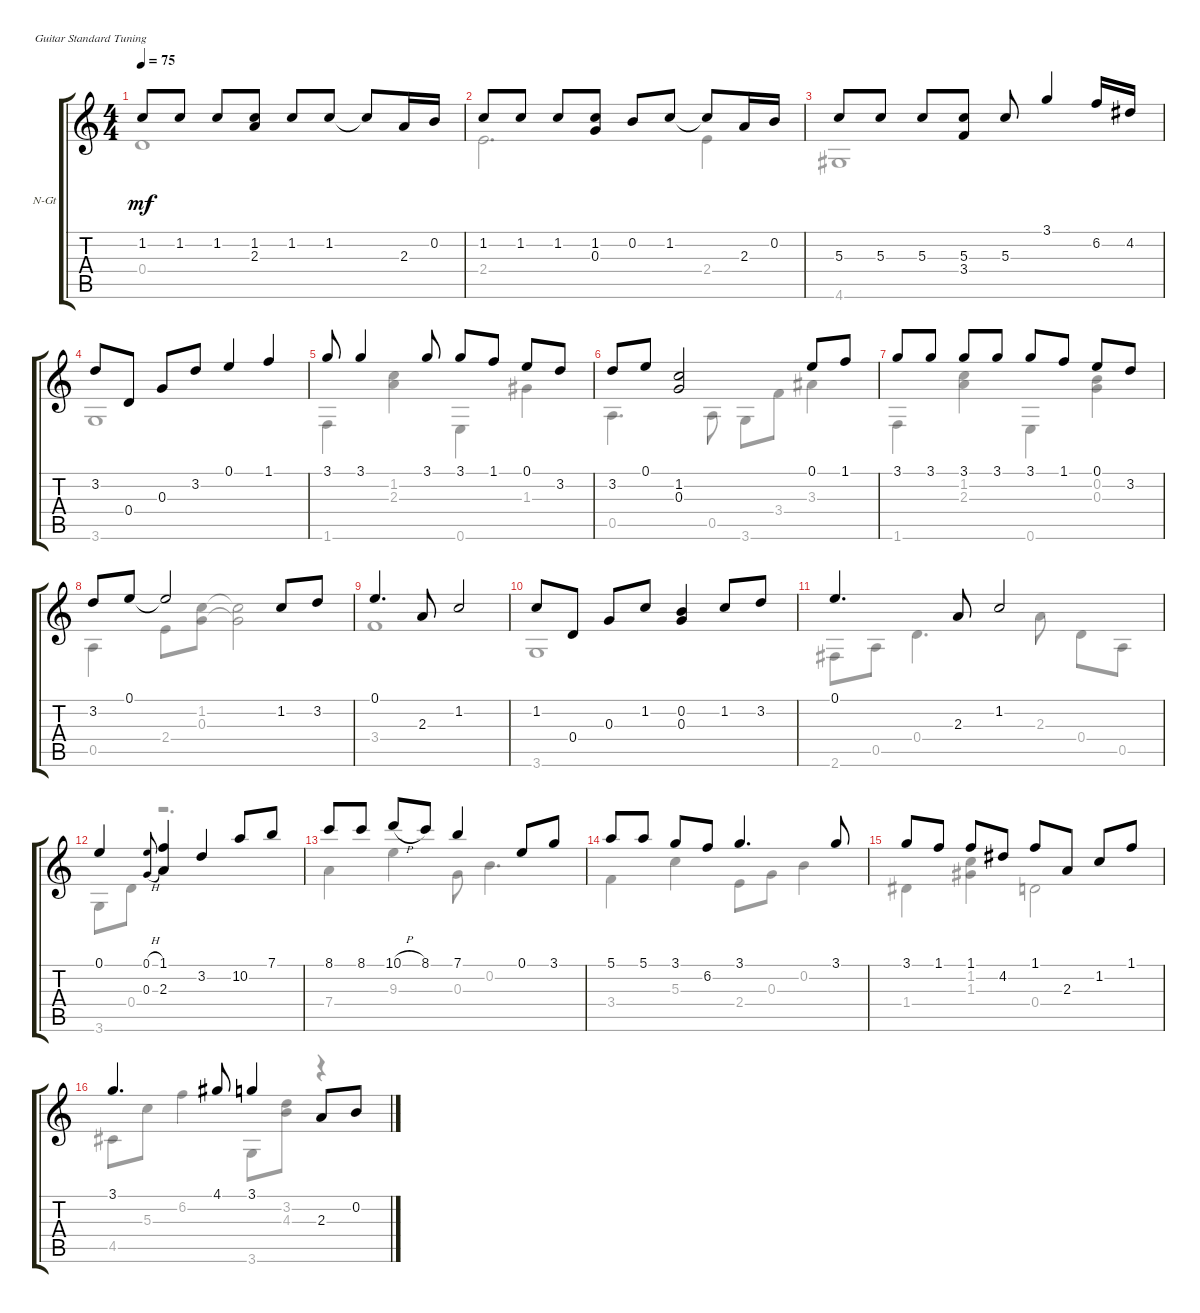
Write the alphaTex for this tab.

\defaultSystemsLayout 4
\bracketExtendMode groupsimilarinstruments
\firstSystemTrackNameOrientation horizontal
\otherSystemsTrackNameOrientation horizontal
\track ("Nylon Guitar" "N-Gt") {instrument acousticguitarnylon}
\staff {score tabs}
\tuning (E4 B3 G3 D3 A2 E2)
\voice
\ts (4 4)
\tempo 75
\clef g2
\scale
0.246533
\ks c
1.2.8{dy mf} 1.2.8 1.2.8 (1.2 2.3).8 1.2.8 1.2.8 1.2{t}.8 2.3.16 0.2.16 |
\scale
0.28987 1.2.8 1.2.8 1.2.8 (1.2 0.3).8 0.2.8 1.2.8 1.2{t}.8 2.3.16 0.2.16 |
\scale
0.258866 5.3.8 5.3.8 5.3.8 (5.3 3.4).8 5.3.8 3.1.4 6.2.16 4.2.16 |
\scale
0.221578 3.2.8 0.4.8 0.3.8 3.2.8 0.1.4 1.1.4 |
\scale
0.229665 3.1.8 3.1.4 3.1.8 3.1.8 1.1.8 0.1.8 3.2.8 |
\scale
0.307685 3.2.8 0.1.8 (1.2 0.3).2 0.1.8 1.1.8 |
\scale
0.279707 3.1.8 3.1.8 3.1.8 3.1.8 3.1.8 1.1.8 0.1.8 3.2.8 |
\scale
0.242573 3.2.8 0.1.8 0.1{t}.2 1.2.8 3.2.8 |
\scale
0.171612 0.1.4{d} 2.3.8 1.2.2 |
\scale
0.244762 1.2.8 0.4.8 0.3.8 1.2.8 (0.2 0.3).4 1.2.8 3.2.8 |
\scale
0.275395 0.1.4{d} 2.3.8 1.2.2 |
\scale
0.227024 0.1.4 (0.1{h} 0.3{h}).8{gr onbeat} (1.1 2.3).4 3.2.4 10.2.8 7.1.8 |
\scale
0.252726 8.1.8 8.1.8 10.1{h}.8 8.1.8 7.1.4 0.1.8 3.1.8 |
5.1.8 5.1.8 3.1.8 6.2.8 3.1.4{d} 3.1.8 |
3.1.8 1.1.8 1.1.8 4.2.8 1.1.8 2.3.8 1.2.8 1.1.8 |
3.1.4{d} 4.1.8 3.1.4 2.3.8 0.2.8
\voice
\clef g2
\ottava regular
\simile none
\scale
0.246533
\ks c
0.4.1{dy mf} |
\scale
0.28987 2.4.2{d} 2.4.4 |
\scale
0.258866 4.6.1 |
\scale
0.221578 3.6.1 |
\scale
0.229665 1.6.4 (1.2 2.3).4 0.6.4 1.3.4 |
\scale
0.307685 0.5.4{d} 0.5.8 3.6.8 3.4.8 3.3.4 |
\scale
0.279707 1.6.4 (1.2 2.3).4 0.6.4 (0.3 0.2).4 |
\scale
0.242573 0.5.4 2.4.8 (0.3 1.2).8 (1.2{t} 0.3{t}).2 |
\scale
0.171612 3.4.1 |
\scale
0.244762 3.6.1 |
\scale
0.275395 2.6.8 0.5.8 0.4.4{d} 2.3.8 0.4.8 0.5.8 |
\scale
0.227024 3.6.8 0.4.8 r.2{d} |
\scale
0.252726 7.4.4 9.3.4 0.3.8 0.2.4{d} |
3.4.4 5.3.4 2.4.8 0.3.8 0.2.4 |
1.4.4 (1.2 1.3).4 0.4.2 |
4.5.8 5.3.8 6.2.4 3.6.8 (3.2 4.3).8 r.4
